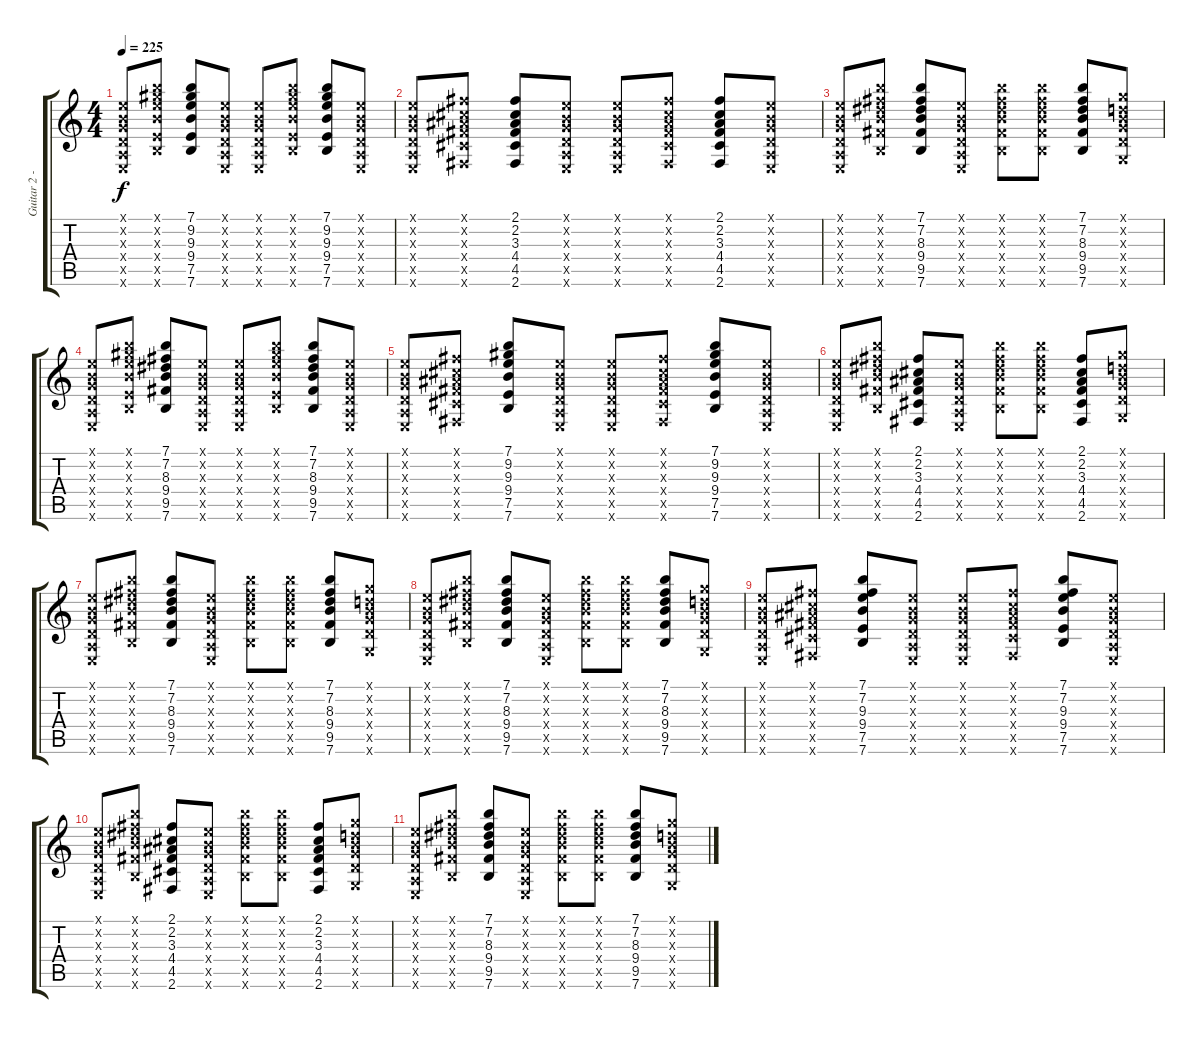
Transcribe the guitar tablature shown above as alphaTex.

\track ("Guitar 2 - Erik" "Guitar 2 -") {instrument overdrivenguitar}
\staff {score tabs}
\tuning (E4 B3 G3 D3 A2 E2) {hide}
\ts (4 4)
\tempo 225
\clef g2
\ks c
(0.1{x} 0.2{x} 0.3{x} 0.4{x} 0.5{x} 0.6{x}).8{dy f} (7.1{x} 9.2{x} 9.3{x} 9.4{x} 7.5{x} 7.6{x}).8 (7.1 9.2 9.3 9.4 7.5 7.6).8 (0.1{x} 0.2{x} 0.3{x} 0.4{x} 0.5{x} 0.6{x}).8 (0.1{x} 0.2{x} 0.3{x} 0.4{x} 0.5{x} 0.6{x}).8 (7.1{x} 9.2{x} 9.3{x} 9.4{x} 7.5{x} 7.6{x}).8 (7.1 9.2 9.3 9.4 7.5 7.6).8 (0.1{x} 0.2{x} 0.3{x} 0.4{x} 0.5{x} 0.6{x}).8 |
(0.1{x} 0.2{x} 0.3{x} 0.4{x} 0.5{x} 0.6{x}).8 (2.1{x} 2.2{x} 3.3{x} 4.4{x} 4.5{x} 2.6{x}).8 (2.1 2.2 3.3 4.4 4.5 2.6).8 (0.1{x} 0.2{x} 0.3{x} 0.4{x} 0.5{x} 0.6{x}).8 (0.1{x} 0.2{x} 0.3{x} 0.4{x} 0.5{x} 0.6{x}).8 (2.1{x} 2.2{x} 3.3{x} 4.4{x} 4.5{x} 2.6{x}).8 (2.1 2.2 3.3 4.4 4.5 2.6).8 (0.1{x} 0.2{x} 0.3{x} 0.4{x} 0.5{x} 0.6{x}).8 |
(0.1{x} 0.2{x} 0.3{x} 0.4{x} 0.5{x} 0.6{x}).8 (7.1{x} 7.2{x} 8.3{x} 9.4{x} 9.5{x} 7.6{x}).8 (7.1 7.2 8.3 9.4 9.5 7.6).8 (0.1{x} 0.2{x} 0.3{x} 0.4{x} 0.5{x} 0.6{x}).8 (7.1{x} 7.2{x} 8.3{x} 9.4{x} 9.5{x} 7.6{x}).8 (7.1{x} 7.2{x} 8.3{x} 9.4{x} 9.5{x} 7.6{x}).8 (7.1 7.2 8.3 9.4 9.5 7.6).8 (3.1{x} 3.2{x} 4.3{x} 5.4{x} 5.5{x} 3.6{x}).8 |
(0.1{x} 0.2{x} 0.3{x} 0.4{x} 0.5{x} 0.6{x}).8{volume 3} (7.1{x} 9.2{x} 9.3{x} 9.4{x} 7.5{x} 7.6{x}).8 (7.1 7.2 8.3 9.4 9.5 7.6).8 (0.1{x} 0.2{x} 0.3{x} 0.4{x} 0.5{x} 0.6{x}).8 (0.1{x} 0.2{x} 0.3{x} 0.4{x} 0.5{x} 0.6{x}).8 (7.1{x} 9.2{x} 9.3{x} 9.4{x} 7.5{x} 7.6{x}).8 (7.1 7.2 8.3 9.4 9.5 7.6).8 (0.1{x} 0.2{x} 0.3{x} 0.4{x} 0.5{x} 0.6{x}).8 |
(0.1{x} 0.2{x} 0.3{x} 0.4{x} 0.5{x} 0.6{x}).8 (2.1{x} 2.2{x} 3.3{x} 4.4{x} 4.5{x} 2.6{x}).8 (7.1 9.2 9.3 9.4 7.5 7.6).8 (0.1{x} 0.2{x} 0.3{x} 0.4{x} 0.5{x} 0.6{x}).8 (0.1{x} 0.2{x} 0.3{x} 0.4{x} 0.5{x} 0.6{x}).8 (2.1{x} 2.2{x} 3.3{x} 4.4{x} 4.5{x} 2.6{x}).8 (7.1 9.2 9.3 9.4 7.5 7.6).8 (0.1{x} 0.2{x} 0.3{x} 0.4{x} 0.5{x} 0.6{x}).8 |
(0.1{x} 0.2{x} 0.3{x} 0.4{x} 0.5{x} 0.6{x}).8 (7.1{x} 7.2{x} 8.3{x} 9.4{x} 9.5{x} 7.6{x}).8 (2.1 2.2 3.3 4.4 4.5 2.6).8 (0.1{x} 0.2{x} 0.3{x} 0.4{x} 0.5{x} 0.6{x}).8 (7.1{x} 7.2{x} 8.3{x} 9.4{x} 9.5{x} 7.6{x}).8 (7.1{x} 7.2{x} 8.3{x} 9.4{x} 9.5{x} 7.6{x}).8 (2.1 2.2 3.3 4.4 4.5 2.6).8 (3.1{x} 3.2{x} 4.3{x} 5.4{x} 5.5{x} 3.6{x}).8 |
(0.1{x} 0.2{x} 0.3{x} 0.4{x} 0.5{x} 0.6{x}).8 (7.1{x} 7.2{x} 8.3{x} 9.4{x} 9.5{x} 7.6{x}).8 (7.1 7.2 8.3 9.4 9.5 7.6).8 (0.1{x} 0.2{x} 0.3{x} 0.4{x} 0.5{x} 0.6{x}).8 (7.1{x} 7.2{x} 8.3{x} 9.4{x} 9.5{x} 7.6{x}).8 (7.1{x} 7.2{x} 8.3{x} 9.4{x} 9.5{x} 7.6{x}).8 (7.1 7.2 8.3 9.4 9.5 7.6).8 (3.1{x} 3.2{x} 4.3{x} 5.4{x} 5.5{x} 3.6{x}).8 |
(0.1{x} 0.2{x} 0.3{x} 0.4{x} 0.5{x} 0.6{x}).8 (7.1{x} 7.2{x} 8.3{x} 9.4{x} 9.5{x} 7.6{x}).8 (7.1 7.2 8.3 9.4 9.5 7.6).8 (0.1{x} 0.2{x} 0.3{x} 0.4{x} 0.5{x} 0.6{x}).8 (7.1{x} 7.2{x} 8.3{x} 9.4{x} 9.5{x} 7.6{x}).8 (7.1{x} 7.2{x} 8.3{x} 9.4{x} 9.5{x} 7.6{x}).8 (7.1 7.2 8.3 9.4 9.5 7.6).8 (3.1{x} 3.2{x} 4.3{x} 5.4{x} 5.5{x} 3.6{x}).8 |
(0.1{x} 0.2{x} 0.3{x} 0.4{x} 0.5{x} 0.6{x}).8 (2.1{x} 2.2{x} 3.3{x} 4.4{x} 4.5{x} 2.6{x}).8 (7.1 7.2 9.3 9.4 7.5 7.6).8 (0.1{x} 0.2{x} 0.3{x} 0.4{x} 0.5{x} 0.6{x}).8 (0.1{x} 0.2{x} 0.3{x} 0.4{x} 0.5{x} 0.6{x}).8 (2.1{x} 2.2{x} 3.3{x} 4.4{x} 4.5{x} 2.6{x}).8 (7.1 7.2 9.3 9.4 7.5 7.6).8 (0.1{x} 0.2{x} 0.3{x} 0.4{x} 0.5{x} 0.6{x}).8 |
(0.1{x} 0.2{x} 0.3{x} 0.4{x} 0.5{x} 0.6{x}).8 (7.1{x} 7.2{x} 8.3{x} 9.4{x} 9.5{x} 7.6{x}).8 (2.1 2.2 3.3 4.4 4.5 2.6).8 (0.1{x} 0.2{x} 0.3{x} 0.4{x} 0.5{x} 0.6{x}).8 (7.1{x} 7.2{x} 8.3{x} 9.4{x} 9.5{x} 7.6{x}).8 (7.1{x} 7.2{x} 8.3{x} 9.4{x} 9.5{x} 7.6{x}).8 (2.1 2.2 3.3 4.4 4.5 2.6).8 (3.1{x} 3.2{x} 4.3{x} 5.4{x} 5.5{x} 3.6{x}).8 |
(0.1{x} 0.2{x} 0.3{x} 0.4{x} 0.5{x} 0.6{x}).8 (7.1{x} 7.2{x} 8.3{x} 9.4{x} 9.5{x} 7.6{x}).8 (7.1 7.2 8.3 9.4 9.5 7.6).8 (0.1{x} 0.2{x} 0.3{x} 0.4{x} 0.5{x} 0.6{x}).8 (7.1{x} 7.2{x} 8.3{x} 9.4{x} 9.5{x} 7.6{x}).8 (7.1{x} 7.2{x} 8.3{x} 9.4{x} 9.5{x} 7.6{x}).8 (7.1 7.2 8.3 9.4 9.5 7.6).8 (3.1{x} 3.2{x} 4.3{x} 5.4{x} 5.5{x} 3.6{x}).8
